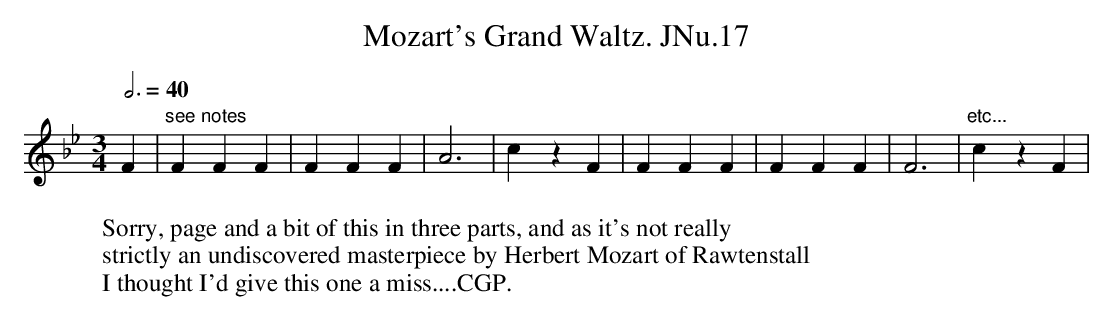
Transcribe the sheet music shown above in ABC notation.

X:1
T:Mozart's Grand Waltz. JNu.17
M:3/4
L:1/4
Q:3/4=40
K:Bb
F|"see notes"FFF|FFF|A3|czF|FFF|FFF|F3|"etc..."czF|
W:Sorry, page and a bit of this in three parts, and as it's not really
W:strictly an undiscovered masterpiece by Herbert Mozart of Rawtenstall
W:I thought I'd give this one a miss....CGP.
